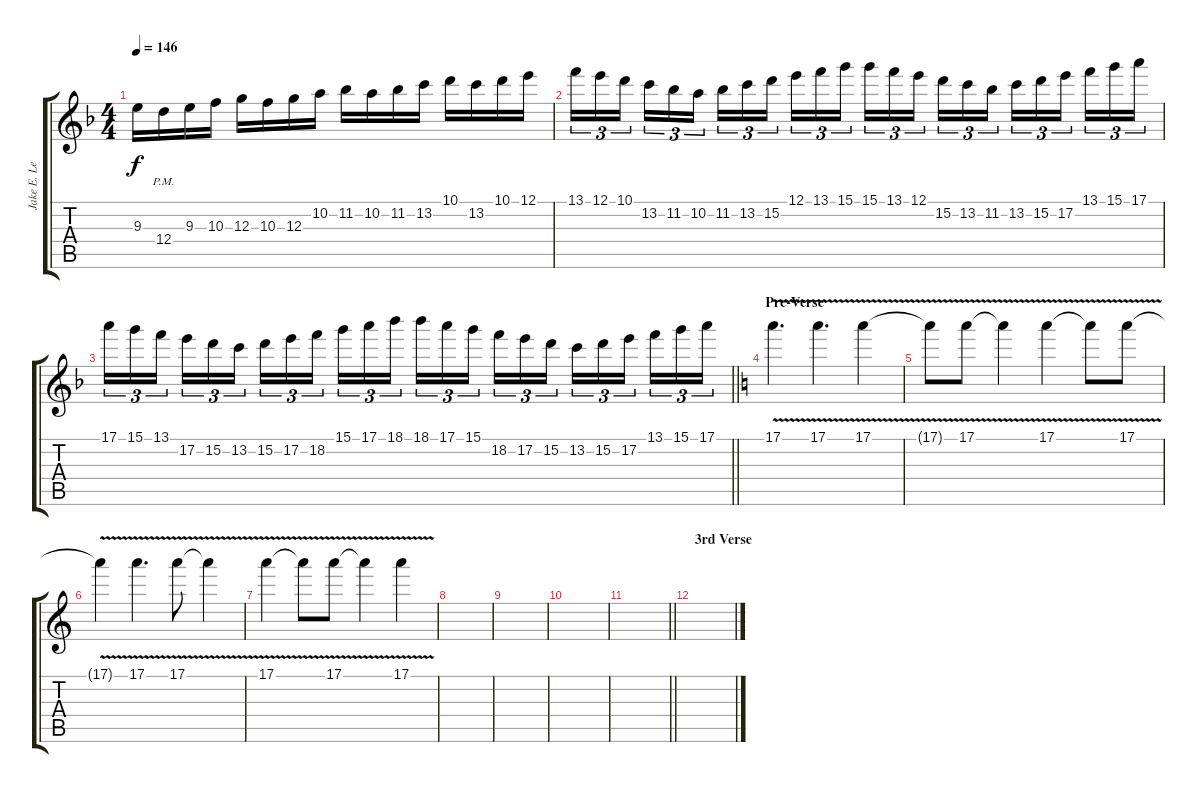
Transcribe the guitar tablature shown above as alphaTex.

\track ("Jake E. Lee Lead Guitar 1" "Jake E. Le") {instrument distortionguitar}
\staff {score tabs}
\tuning (E4 B3 G3 D3 A2 E2) {hide}
\ts (4 4)
\tempo 146
\clef g2
\ks dminor
9.3.16{dy f} 12.4{pm}.16 9.3.16 10.3.16 12.3.16 10.3.16 12.3.16 10.2.16 11.2.16 10.2.16 11.2.16 13.2.16 10.1.16 13.2.16 10.1.16 12.1.16 |
13.1.16{tu (3 2)} 12.1.16{tu (3 2)} 10.1.16{tu (3 2) beam splitsecondary} 13.2.16{tu (3 2)} 11.2.16{tu (3 2)} 10.2.16{tu (3 2)} 11.2.16{tu (3 2)} 13.2.16{tu (3 2)} 15.2.16{tu (3 2) beam splitsecondary} 12.1.16{tu (3 2)} 13.1.16{tu (3 2)} 15.1.16{tu (3 2)} 15.1.16{tu (3 2)} 13.1.16{tu (3 2)} 12.1.16{tu (3 2) beam splitsecondary} 15.2.16{tu (3 2)} 13.2.16{tu (3 2)} 11.2.16{tu (3 2)} 13.2.16{tu (3 2)} 15.2.16{tu (3 2)} 17.2.16{tu (3 2) beam splitsecondary} 13.1.16{tu (3 2)} 15.1.16{tu (3 2)} 17.1.16{tu (3 2)} |
\barLineRight lightlight
17.1.16{tu (3 2)} 15.1.16{tu (3 2)} 13.1.16{tu (3 2) beam splitsecondary} 17.2.16{tu (3 2)} 15.2.16{tu (3 2)} 13.2.16{tu (3 2)} 15.2.16{tu (3 2)} 17.2.16{tu (3 2)} 18.2.16{tu (3 2) beam splitsecondary} 15.1.16{tu (3 2)} 17.1.16{tu (3 2)} 18.1.16{tu (3 2)} 18.1.16{tu (3 2)} 17.1.16{tu (3 2)} 15.1.16{tu (3 2) beam splitsecondary} 18.2.16{tu (3 2)} 17.2.16{tu (3 2)} 15.2.16{tu (3 2)} 13.2.16{tu (3 2)} 15.2.16{tu (3 2)} 17.2.16{tu (3 2) beam splitsecondary} 13.1.16{tu (3 2)} 15.1.16{tu (3 2)} 17.1.16{tu (3 2)} |
\section ("" "Pre-Verse")
\ks aminor
17.1{v}.4{d volume 0} 17.1{v}.4{d} 17.1{v}.4 |
17.1{t}.8 17.1{v}.8 17.1{t}.4 17.1{v}.4 17.1{t}.8 17.1{v}.8 |
17.1{t}.4 17.1{v}.4{d} 17.1{v}.8 17.1{t}.4 |
17.1{v}.4 17.1{t}.8 17.1{v}.8 17.1{t}.4 17.1{v}.4 |
|
|
|
\barLineRight lightlight
|
\section ("" "3rd Verse")
